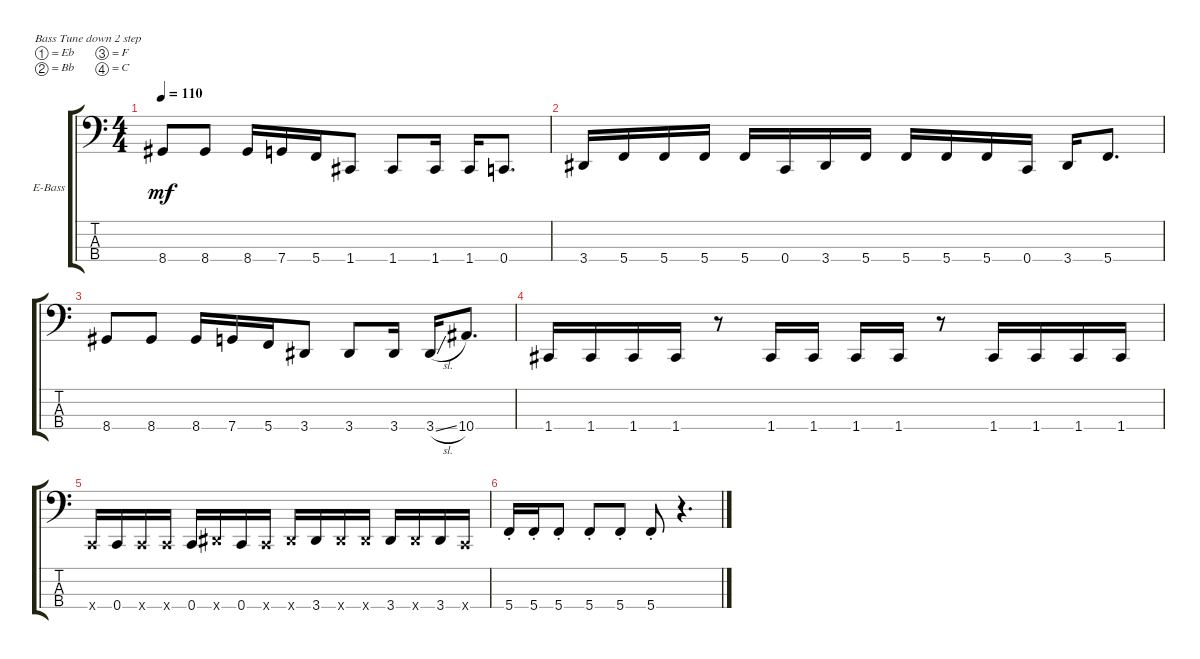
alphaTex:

\defaultSystemsLayout 4
\bracketExtendMode groupsimilarinstruments
\firstSystemTrackNameOrientation horizontal
\otherSystemsTrackNameOrientation horizontal
\track ("Electric Bass" "E-Bass") {instrument electricbassfinger}
\staff {score tabs}
\tuning (Eb2 Bb1 F1 C1)
\ts (4 4)
\tempo 110
\clef f4
\ks c
8.4.8{dy mf} 8.4.8 8.4.16 7.4.16 5.4.16 1.4.8 1.4.8 1.4.16 1.4.16 0.4.8{d} |
3.4.16 5.4.16 5.4.16 5.4.16 5.4.16 0.4.16 3.4.16 5.4.16 5.4.16 5.4.16 5.4.16 0.4.16 3.4.16 5.4.8{d} |
8.4.8 8.4.8 8.4.16 7.4.16 5.4.16 3.4.8 3.4.8 3.4.16 3.4{sl}.16 10.4.8{d} |
1.4.16 1.4.16 1.4.16 1.4.16 r.8 1.4.16 1.4.16 1.4.16 1.4.16 r.8 1.4.16 1.4.16 1.4.16 1.4.16 |
0.4{x}.16 0.4.16 0.4{x}.16 0.4{x}.16 0.4.16 3.4{x}.16 0.4.16 0.4{x}.16 3.4{x}.16 3.4.16 3.4{x}.16 3.4{x}.16 3.4.16 3.4{x}.16 3.4.16 0.4{x}.16 |
5.4{st}.16 5.4{st}.16 5.4{st}.8 5.4{st}.8 5.4{st}.8 5.4{st}.8 r.4{d}
